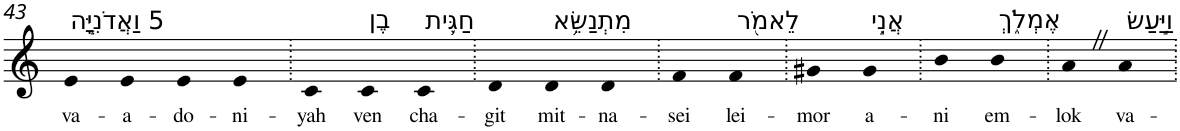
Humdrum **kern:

**kern	**text
*part1	*part1
*staff1	*staff1
*I"Piano	*
*I'Pno	*
!!LO:PB:g=z
*clefG2	*
*k[]	*
=43	=43
!LO:TX:a:t=5 וַאֲדֹנִיָּ֧ה	!
!	!LO:LY:b
4e	va-
!	!LO:LY:b
4e	-a-
!	!LO:LY:b
4e	-do-
!	!LO:LY:b
4e	-ni-
=44.	=44.
!	!LO:LY:b
4c	-yah
!LO:TX:a:t=בֶן	!
!	!LO:LY:b
4c	ven
!LO:TX:a:t=חַגִּ֛ית	!
!	!LO:LY:b
4c	cha-
=45.	=45.
!	!LO:LY:b
4d	-git
!LO:TX:a:t=מִתְנַשֵּׂ֥א	!
!	!LO:LY:b
4d	mit-
!	!LO:LY:b
4d	-na-
=46.	=46.
!	!LO:LY:b
4f	-sei
!LO:TX:a:t=לֵאמֹ֖ר	!
!	!LO:LY:b
4f	lei-
=47.	=47.
!	!LO:LY:b
4g#X	-mor
!LO:TX:a:t=אֲנִ֣י	!
!	!LO:LY:b
4g#	a-
=48.	=48.
!	!LO:LY:b
4b	-ni
!LO:TX:a:t=אֶמְלֹ֑ךְ	!
!	!LO:LY:b
4b	em-
=49.	=49.
!	!LO:LY:b
4aZ	-lok
!LO:TX:a:t=וַיַּ֣עַשׂ	!
!	!LO:LY:b
4a	va-
=.	=.
*-	*-
